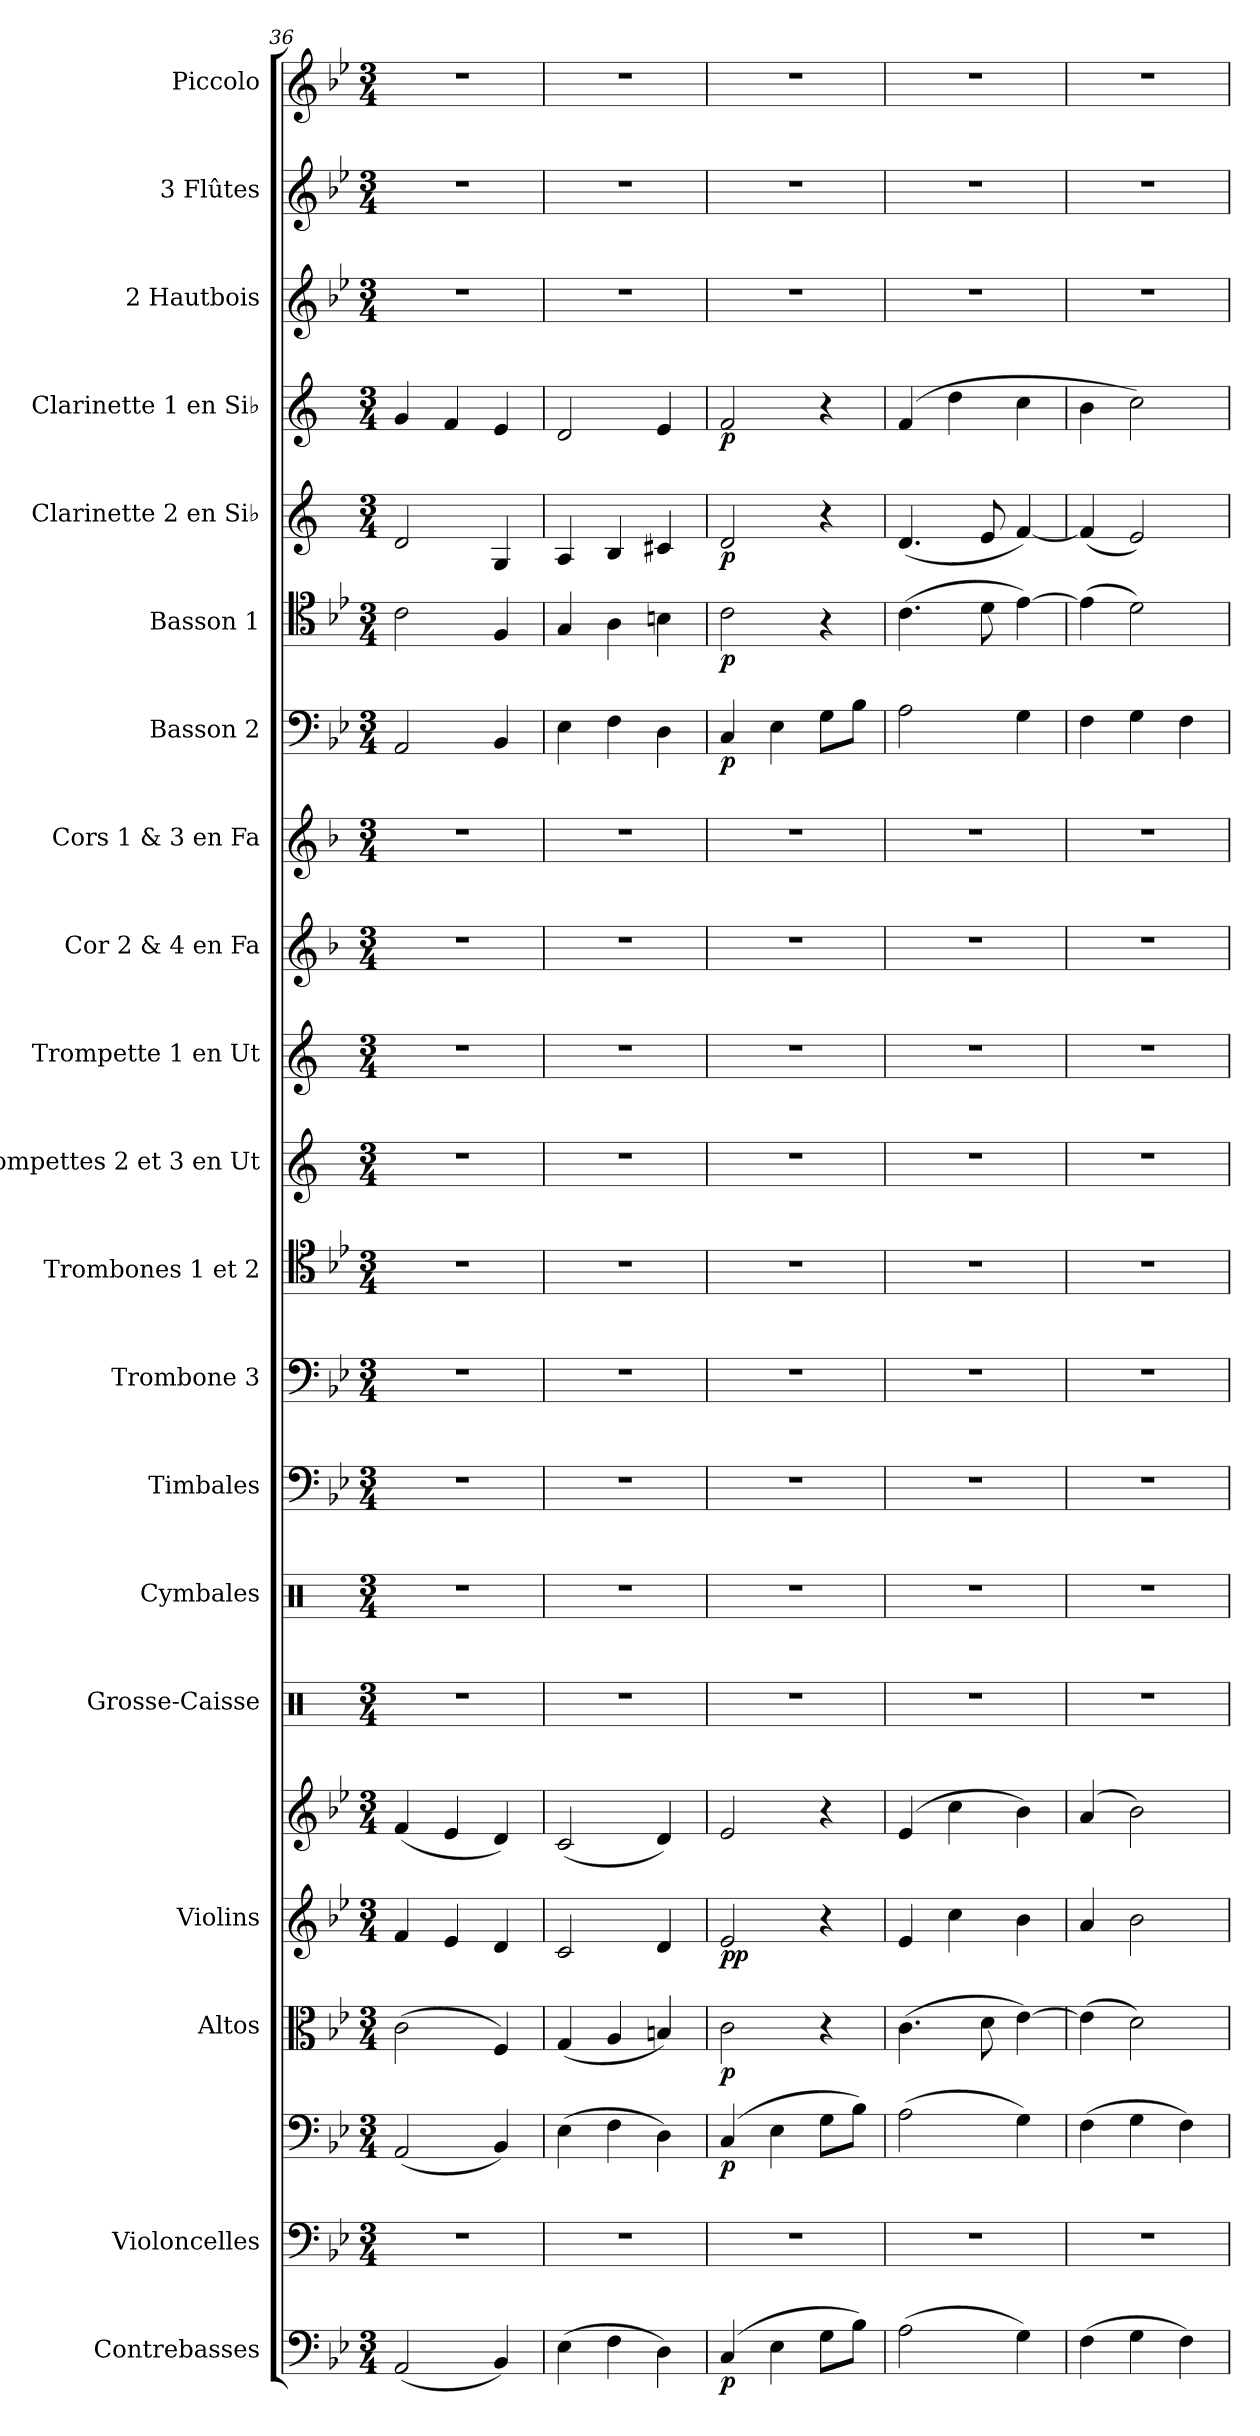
**kern	**dynam	**kern	**kern	**dynam	**kern	**dynam	**kern	**kern	**dynam	**kern	**kern	**kern	**kern	**kern	**kern	**kern	**kern	**kern	**kern	**dynam	**kern	**dynam	**kern	**dynam	**kern	**dynam	**kern	**kern	**kern
*part20	*part20	*part19	*part19	*part19	*part18	*part18	*part17	*part17	*part17	*part16	*part15	*part14	*part13	*part12	*part11	*part10	*part9	*part8	*part7	*part7	*part6	*part6	*part5	*part5	*part4	*part4	*part3	*part2	*part1
*staff22	*staff22	*staff21	*staff20	*staff20/21	*staff19	*staff19	*staff18	*staff17	*staff17/18	*staff16	*staff15	*staff14	*staff13	*staff12	*staff11	*staff10	*staff9	*staff8	*staff7	*staff7	*staff6	*staff6	*staff5	*staff5	*staff4	*staff4	*staff3	*staff2	*staff1
*I"Contrebasses	*	*I"Violoncelles	*	*	*I"Altos	*	*I"Violins	*	*	*I"Grosse-Caisse	*I"Cymbales	*I"Timbales	*I"Trombone 3	*I"Trombones 1 et 2	*I"Trompettes 2 et 3 en Ut	*I"Trompette 1 en Ut	*I"Cor 2 &amp; 4 en Fa	*I"Cors 1 &amp; 3 en Fa	*I"Basson 2	*	*I"Basson 1	*	*I"Clarinette 2 en Si♭	*	*I"Clarinette 1 en Si♭	*	*I"2 Hautbois	*I"3 Flûtes	*I"Piccolo
*I'Cb	*	*I'Vc	*	*	*	*	*I'Vln	*	*	*I'G.-C.	*I'Cym.	*	*I'Tbn.	*I'Tbn.	*I'Tromp.	*I'Tromp.	*	*I'Cors	*I'Bsn.	*	*I'Bsn.	*	*I'Cl.	*	*I'Cl.	*	*I'Htb.	*I'Fl.	*I'Picc.
*clefF4	*	*clefF4	*clefF4	*	*clefC3	*	*clefG2	*clefG2	*	*clefX	*clefX	*clefF4	*clefF4	*clefC4	*clefG2	*clefG2	*clefG2	*clefG2	*clefF4	*	*clefC4	*	*clefG2	*	*clefG2	*	*clefG2	*clefG2	*clefG2
*ITrd7c12	*	*	*	*	*	*	*	*	*	*	*	*	*	*	*ITrd1c2	*ITrd1c2	*ITrd4c7	*ITrd4c7	*	*	*	*	*ITrd1c2	*	*ITrd1c2	*	*	*	*ITrd-7c-12
*k[b-e-]	*	*k[b-e-]	*k[b-e-]	*	*k[b-e-]	*	*k[b-e-]	*k[b-e-]	*	*k[]	*k[]	*k[b-e-]	*k[b-e-]	*k[b-e-]	*k[b-e-]	*k[b-e-]	*k[b-e-]	*k[b-e-]	*k[b-e-]	*	*k[b-e-]	*	*k[b-e-]	*	*k[b-e-]	*	*k[b-e-]	*k[b-e-]	*k[b-e-]
*M3/4	*	*M3/4	*M3/4	*	*M3/4	*	*M3/4	*M3/4	*	*M3/4	*M3/4	*M3/4	*M3/4	*M3/4	*M3/4	*M3/4	*M3/4	*M3/4	*M3/4	*	*M3/4	*	*M3/4	*	*M3/4	*	*M3/4	*M3/4	*M3/4
=36	=36	=36	=36	=36	=36	=36	=36	=36	=36	=36	=36	=36	=36	=36	=36	=36	=36	=36	=36	=36	=36	=36	=36	=36	=36	=36	=36	=36	=36
(<2AAA/	.	2.r	(<2AA/	.	(>2c\	.	4f/	(<4f/	.	2.r	2.r	2.r	2.r	2.r	2.r	2.r	2.r	2.r	2AA/	.	2c\	.	2c/	.	4f/	.	2.r	2.r	2.r
.	.	.	.	.	.	.	4e-/	4e-/	.	.	.	.	.	.	.	.	.	.	.	.	.	.	.	.	4e-/	.	.	.	.
4BBB-/)	.	.	4BB-/)	.	4F/)	.	4d/	4d/)	.	.	.	.	.	.	.	.	.	.	4BB-/	.	4F/	.	4F/	.	4d/	.	.	.	.
=37	=37	=37	=37	=37	=37	=37	=37	=37	=37	=37	=37	=37	=37	=37	=37	=37	=37	=37	=37	=37	=37	=37	=37	=37	=37	=37	=37	=37	=37
(>4EE-\	.	2.r	(>4E-\	.	(<4G/	.	2c/	(<2c/	.	2.r	2.r	2.r	2.r	2.r	2.r	2.r	2.r	2.r	4E-\	.	4G/	.	4G/	.	2c/	.	2.r	2.r	2.r
4FF\	.	.	4F\	.	4A/	.	.	.	.	.	.	.	.	.	.	.	.	.	4F\	.	4A\	.	4A/	.	.	.	.	.	.
4DD\)	.	.	4D\)	.	4Bn/)	.	4d/	4d/)	.	.	.	.	.	.	.	.	.	.	4D\	.	4Bn\	.	4Bn/	.	4d/	.	.	.	.
=38	=38	=38	=38	=38	=38	=38	=38	=38	=38	=38	=38	=38	=38	=38	=38	=38	=38	=38	=38	=38	=38	=38	=38	=38	=38	=38	=38	=38	=38
!	!LO:DY:b	!	!	!LO:DY:b	!	!LO:DY:b	!	!	!LO:DY:b=2	!	!	!	!	!	!	!	!	!	!	!	!	!	!	!	!	!	!	!	!
!	!	!	!	!	!	!	!	!	!LO:DY:n=1:b	!	!	!	!	!	!	!	!	!	!	!LO:DY:b	!	!LO:DY:b	!	!LO:DY:b	!	!LO:DY:b	!	!	!
(>4CC/	p	2.r	(>4C/	p	2c\	p	2e-/	2e-/	p p	2.r	2.r	2.r	2.r	2.r	2.r	2.r	2.r	2.r	4C/	p	2c\	p	2c/	p	2e-/	p	2.r	2.r	2.r
4EE-\	.	.	4E-\	.	.	.	.	.	.	.	.	.	.	.	.	.	.	.	4E-\	.	.	.	.	.	.	.	.	.	.
8GG\L	.	.	8G\L	.	4r	.	4r	4r	.	.	.	.	.	.	.	.	.	.	8G\L	.	4r	.	4r	.	4r	.	.	.	.
8BB-\J)	.	.	8B-\J)	.	.	.	.	.	.	.	.	.	.	.	.	.	.	.	8B-\J	.	.	.	.	.	.	.	.	.	.
=39	=39	=39	=39	=39	=39	=39	=39	=39	=39	=39	=39	=39	=39	=39	=39	=39	=39	=39	=39	=39	=39	=39	=39	=39	=39	=39	=39	=39	=39
(>2AA\	.	2.r	(>2A\	.	(>4.c\	.	4e-/	(>4e-/	.	2.r	2.r	2.r	2.r	2.r	2.r	2.r	2.r	2.r	2A\	.	(>4.c\	.	(<4.c/	.	(>4e-/	.	2.r	2.r	2.r
.	.	.	.	.	.	.	4cc\	4cc\	.	.	.	.	.	.	.	.	.	.	.	.	.	.	.	.	4cc\	.	.	.	.
.	.	.	.	.	8d\	.	.	.	.	.	.	.	.	.	.	.	.	.	.	.	8d\	.	8d/	.	.	.	.	.	.
4GG\)	.	.	4G\)	.	[4e-\)	.	4b-\	4b-\)	.	.	.	.	.	.	.	.	.	.	4G\	.	[4e-\)	.	[4e-/)	.	4b-\	.	.	.	.
=40	=40	=40	=40	=40	=40	=40	=40	=40	=40	=40	=40	=40	=40	=40	=40	=40	=40	=40	=40	=40	=40	=40	=40	=40	=40	=40	=40	=40	=40
(>4FF\	.	2.r	(>4F\	.	(>4e-\]	.	4a/	(>4a/	.	2.r	2.r	2.r	2.r	2.r	2.r	2.r	2.r	2.r	4F\	.	(>4e-\]	.	(<4e-/]	.	4a\	.	2.r	2.r	2.r
4GG\	.	.	4G\	.	2d\)	.	2b-\	2b-\)	.	.	.	.	.	.	.	.	.	.	4G\	.	2d\)	.	2d/)	.	2b-\)	.	.	.	.
4FF\)	.	.	4F\)	.	.	.	.	.	.	.	.	.	.	.	.	.	.	.	4F\	.	.	.	.	.	.	.	.	.	.
=	=	=	=	=	=	=	=	=	=	=	=	=	=	=	=	=	=	=	=	=	=	=	=	=	=	=	=	=	=
*-	*-	*-	*-	*-	*-	*-	*-	*-	*-	*-	*-	*-	*-	*-	*-	*-	*-	*-	*-	*-	*-	*-	*-	*-	*-	*-	*-	*-	*-
